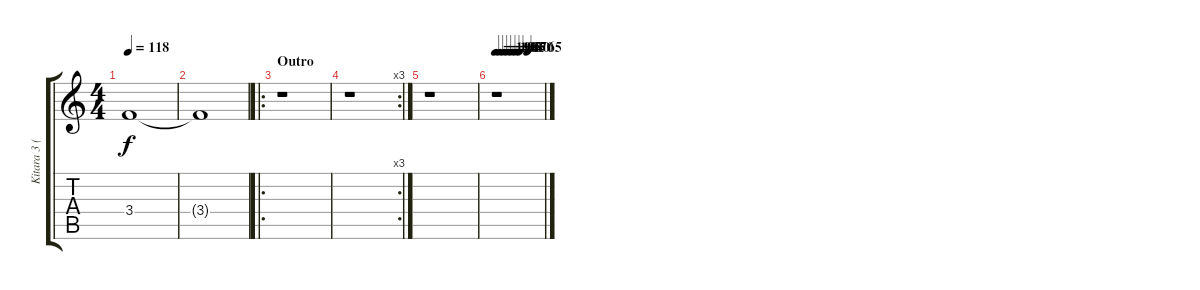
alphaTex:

\track ("Kitara 3 (Kuisma 2)" "Kitara 3 (") {instrument distortionguitar}
\staff {score tabs}
\tuning (E4 B3 G3 D3 A2 D2) {hide}
\ts (4 4)
\tempo 118
\clef g2
\ks c
3.4.1{dy f} |
3.4{t}.1 |
\ro
\section ("" "Outro")
r.1 |
\rc 3
r.1 |
r.1 |
\tempo 110
\tempo (105 0.08333333333333333)
\tempo (98 0.16666666666666666)
\tempo (90 0.25)
\tempo (85 0.3333333333333333)
\tempo (80 0.4166666666666667)
\tempo (70 0.5)
\tempo (65 0.6666666666666666)
r.1
